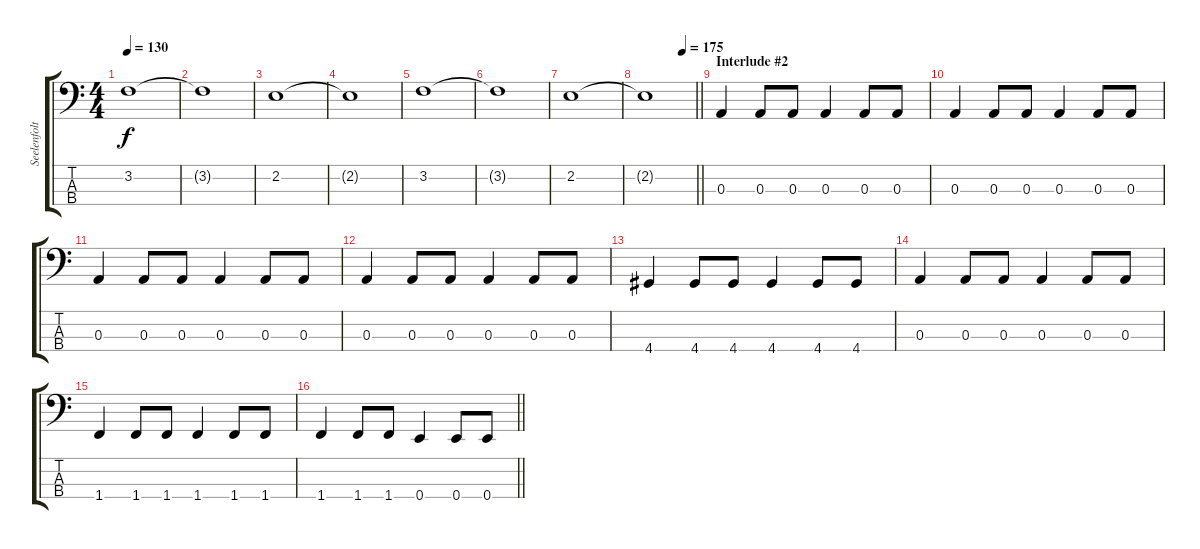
\track ("Seelenfolter - Bass Guitar" "Seelenfolt") {instrument electricbassfinger}
\staff {score tabs}
\tuning (G2 D2 A1 E1) {hide}
\ts (4 4)
\tempo 130
\clef f4
\ks c
3.2.1{dy f} |
3.2{t}.1 |
2.2.1 |
2.2{t}.1 |
3.2.1 |
3.2{t}.1 |
2.2.1 |
\tempo (175 0.75)
\barLineRight lightlight
2.2{t}.1 |
\section ("" "Interlude #2")
0.3.4 0.3.8 0.3.8 0.3.4 0.3.8 0.3.8 |
0.3.4 0.3.8 0.3.8 0.3.4 0.3.8 0.3.8 |
0.3.4 0.3.8 0.3.8 0.3.4 0.3.8 0.3.8 |
0.3.4 0.3.8 0.3.8 0.3.4 0.3.8 0.3.8 |
4.4.4 4.4.8 4.4.8 4.4.4 4.4.8 4.4.8 |
0.3.4 0.3.8 0.3.8 0.3.4 0.3.8 0.3.8 |
1.4.4 1.4.8 1.4.8 1.4.4 1.4.8 1.4.8 |
\barLineRight lightlight
1.4.4 1.4.8 1.4.8 0.4.4 0.4.8 0.4.8
